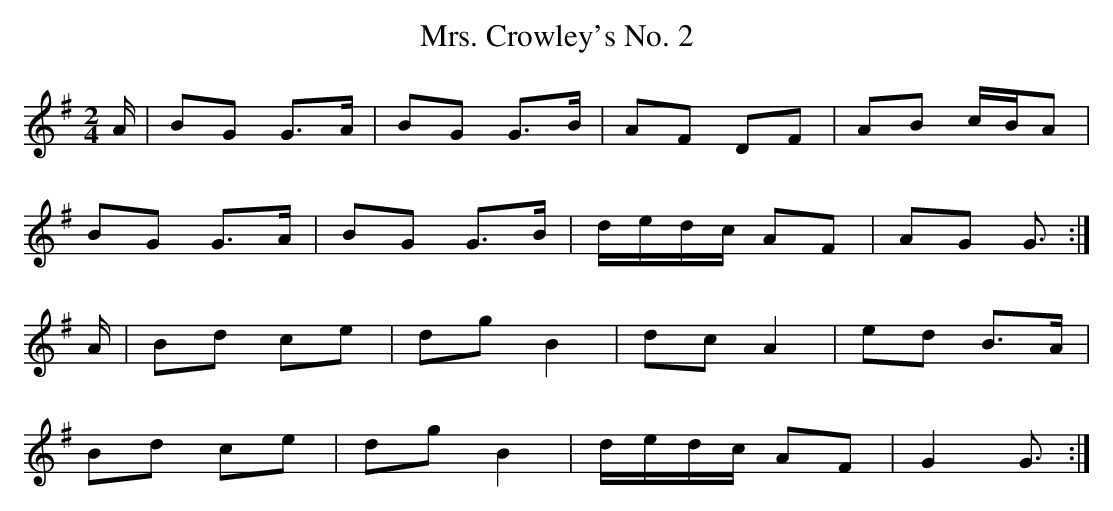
X:1
T:Mrs. Crowley's No. 2
M:2/4
L:1/8
K:G Major
A/|BG G>A|BG G>B|AF DF|AB c/B/A|!
BG G>A|BG G>B|d/e/d/c/ AF|AG G3/2:|!
A/|Bd ce|dg B2|dc A2|ed B>A|!
Bd ce|dg B2|d/e/d/c/ AF|G2 G3/2:|!
